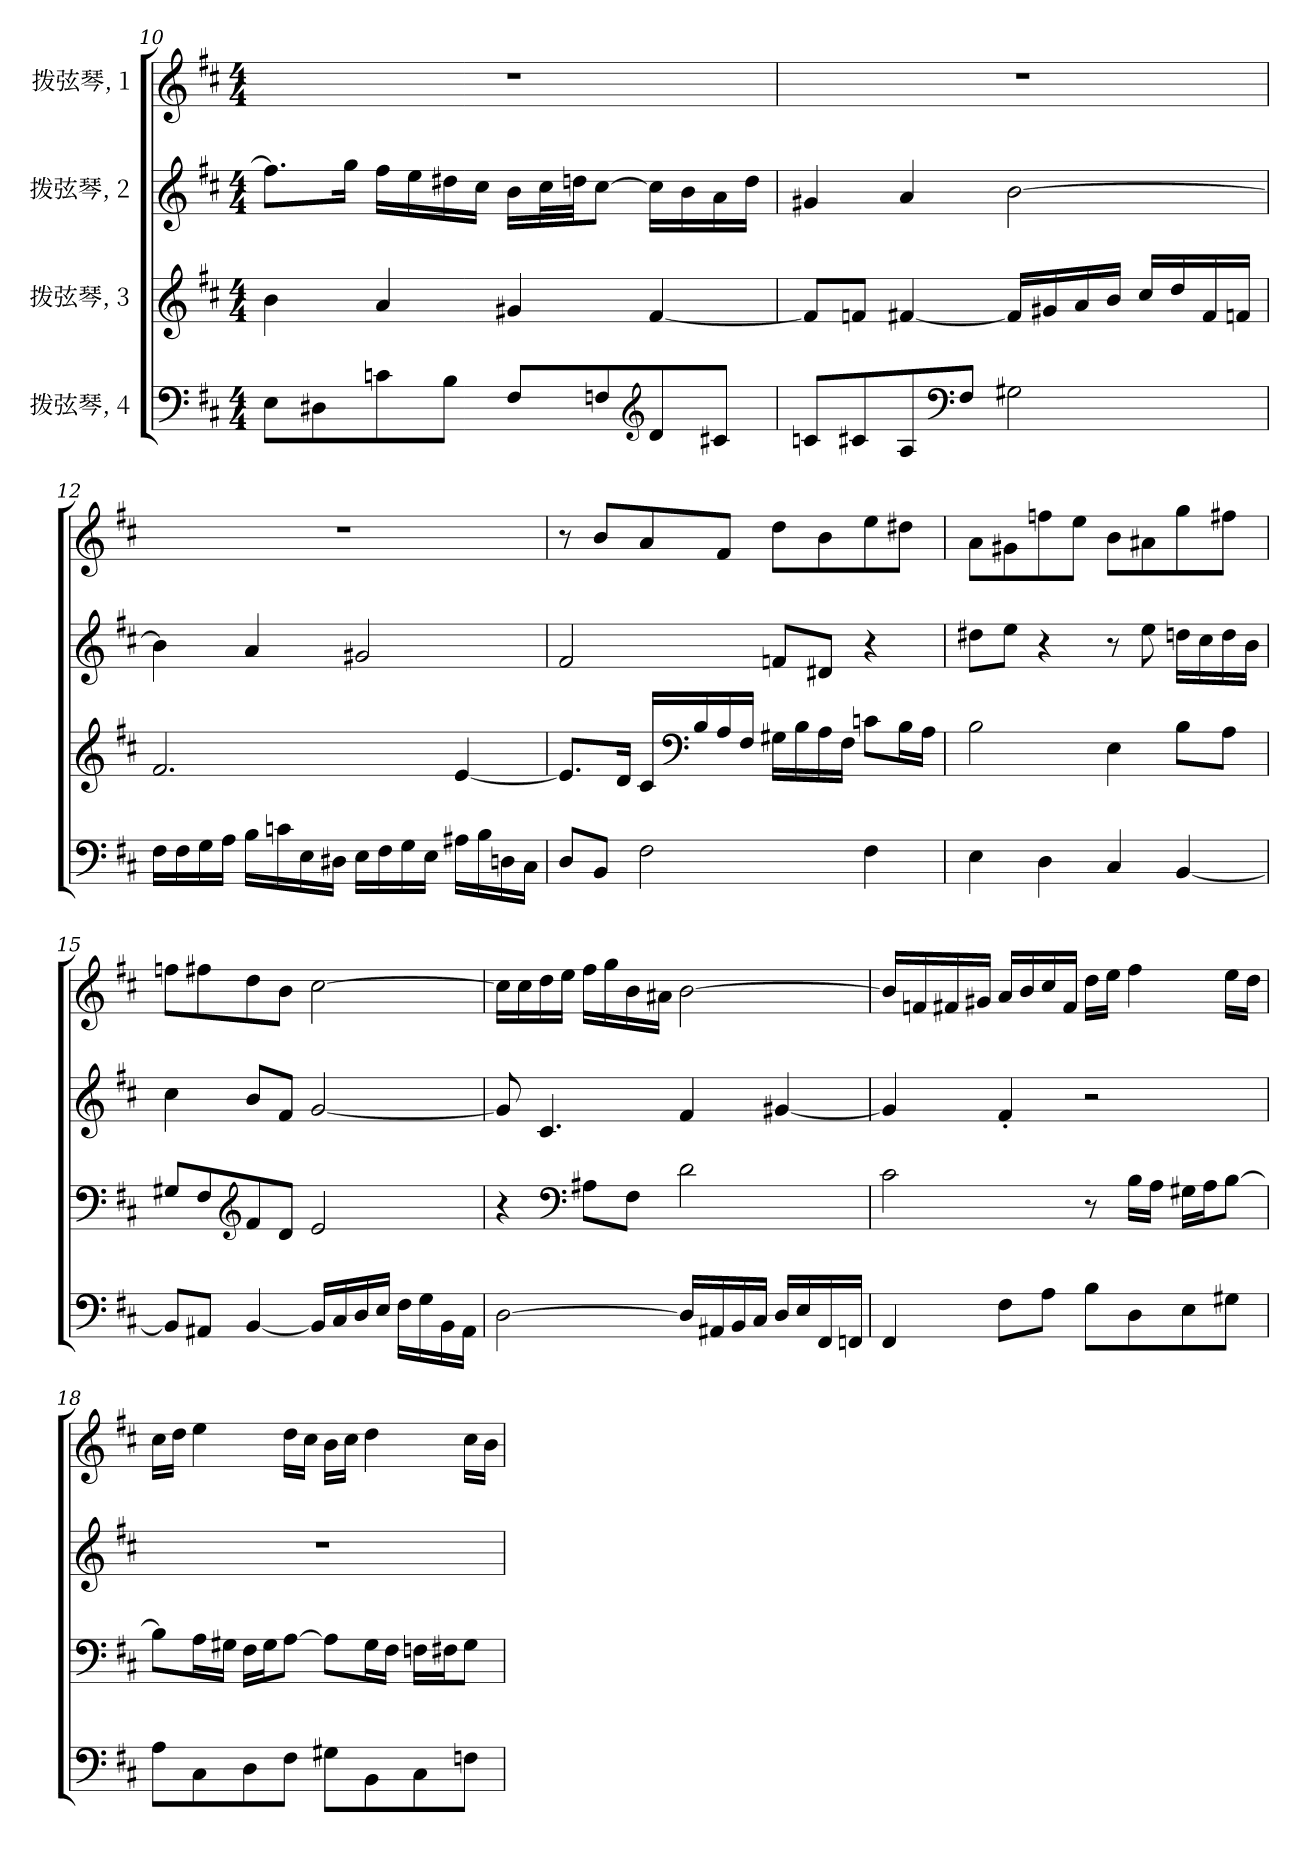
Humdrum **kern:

**kern	**kern	**kern	**kern
*part4	*part3	*part2	*part1
*staff4	*staff3	*staff2	*staff1
*I"拨弦琴, 4	*I"拨弦琴, 3	*I"拨弦琴, 2	*I"拨弦琴, 1
!!LO:LB:g=z
*clefF4	*clefG2	*clefG2	*clefG2
*k[f#c#]	*k[f#c#]	*k[f#c#]	*k[f#c#]
*M4/4	*M4/4	*M4/4	*M4/4
=10	=10	=10	=10
8E\L	4b\	8.ff#\L]	1r
8D#X\	.	.	.
.	.	16gg\Jk	.
8cn\	4a/	16ff#\LL	.
.	.	16ee\	.
8B\J	.	16dd#X\	.
.	.	16cc#\JJ	.
8F#/L	4g#X/	16b\LL	.
.	.	32cc#\L	.
.	.	32ddn\JJ	.
8Fn/	.	[8cc#\J	.
*clefG2	*	*	*
8d/	[4f#/	16cc#\LL]	.
.	.	16b\	.
8c#X/J	.	16a\	.
.	.	16dd\JJ	.
=11	=11	=11	=11
8cn/L	8f#/L]	4g#X/	1r
8c#X/	8fn/J	.	.
8A/	[4f#X/	4a/	.
*clefF4	*	*	*
8F#/J	.	.	.
2G#X\	16f#/LL]	[2b\	.
.	16g#X/	.	.
.	16a/	.	.
.	16b/JJ	.	.
.	16cc#/LL	.	.
.	16dd/	.	.
.	16f#/	.	.
.	16fn/JJ	.	.
!!LO:LB:g=z
=12	=12	=12	=12
16F#\LL	2.f#/	4b\]	1r
16F#\	.	.	.
16G\	.	.	.
16A\JJ	.	.	.
16B\LL	.	4a/	.
16cn\	.	.	.
16E\	.	.	.
16D#X\JJ	.	.	.
16E\LL	.	2g#X/	.
16F#\	.	.	.
16G\	.	.	.
16E\JJ	.	.	.
16A#X\LL	[4e/	.	.
16B\	.	.	.
16Dn\	.	.	.
16C#\JJ	.	.	.
=13	=13	=13	=13
8D/L	8.e/L]	2f#/	8r
8BB/J	.	.	8b/L
.	16d/Jk	.	.
2F#\	16c#/LL	.	8a/
*	*clefF4	*	*
.	16B/	.	.
.	16A/	.	8f#/J
.	16F#/JJ	.	.
.	16G#X\LL	8fn/L	8dd\L
.	16B\	.	.
.	16A\	8d#X/J	8b\
.	16F#\JJ	.	.
4F#\	8cn\L	4r	8ee\
.	16B\L	.	8dd#X\J
.	16A\JJ	.	.
!!LO:PB:g=z
=14	=14	=14	=14
4E\	2B\	8dd#X\L	8a\L
.	.	8ee\J	8g#X\
4D\	.	4r	8ffn\
.	.	.	8ee\J
4C#/	4E\	8r	8b\L
.	.	8ee\	8a#X\
[4BB/	8B\L	16ddn\LL	8gg\
.	.	16cc#\	.
.	8A\J	16dd\	8ff#X\J
.	.	16b\JJ	.
=15	=15	=15	=15
8BB/L]	8G#X/L	4cc#\	8ffn\L
8AA#X/J	8F#/	.	8ff#X\
*	*clefG2	*	*
[4BB/	8f#/	8b/L	8dd\
.	8d/J	8f#/J	8b\J
16BB/LL]	2e/	[2g/	[2cc#\
16C#/	.	.	.
16D/	.	.	.
16E/JJ	.	.	.
16F#\LL	.	.	.
16G\	.	.	.
16BB\	.	.	.
16AA#\JJ	.	.	.
!!LO:LB:g=z
=16	=16	=16	=16
[2D\	4r	8g/]	16cc#\LL]
.	.	.	16cc#\
.	.	4.c#/	16dd\
.	.	.	16ee\JJ
*	*clefF4	*	*
.	8A#X\L	.	16ff#\LL
.	.	.	16gg\
.	8F#\J	.	16b\
.	.	.	16a#X\JJ
16D/LL]	2d\	4f#/	[2b\
16AA#X/	.	.	.
16BB/	.	.	.
16C#/JJ	.	.	.
16D/LL	.	[4g#X/	.
16E/	.	.	.
16FF#/	.	.	.
16FFn/JJ	.	.	.
=17	=17	=17	=17
4FF#/	2c#\	4g#/]	16b/LL]
.	.	.	16fn/
.	.	.	16f#X/
.	.	.	16g#X/JJ
8F#\L	.	4f#'/	16a/LL
.	.	.	16b/
8A\J	.	.	16cc#/
.	.	.	16f#/JJ
8B\L	8r	2r	16dd\LL
.	.	.	16ee\JJ
8D\	16B\LL	.	4ff#\
.	16A\JJ	.	.
8E\	16G#X\LL	.	.
.	16A\J	.	.
8G#X\J	[8B\J	.	16ee\LL
.	.	.	16dd\JJ
!!LO:LB:g=z
=18	=18	=18	=18
8A\L	8B\L]	1r	16cc#\LL
.	.	.	16dd\JJ
8C#\	16A\L	.	4ee\
.	16G#X\JJ	.	.
8D\	16F#\LL	.	.
.	16G#\J	.	.
8F#\J	[8A\J	.	16dd\LL
.	.	.	16cc#\JJ
8G#X\L	8A\L]	.	16b\LL
.	.	.	16cc#\JJ
8BB\	16G#\L	.	4dd\
.	16F#\JJ	.	.
8C#\	16Fn\LL	.	.
.	16F#X\J	.	.
8Fn\J	8G#\J	.	16cc#\LL
.	.	.	16b\JJ
=	=	=	=
*-	*-	*-	*-
